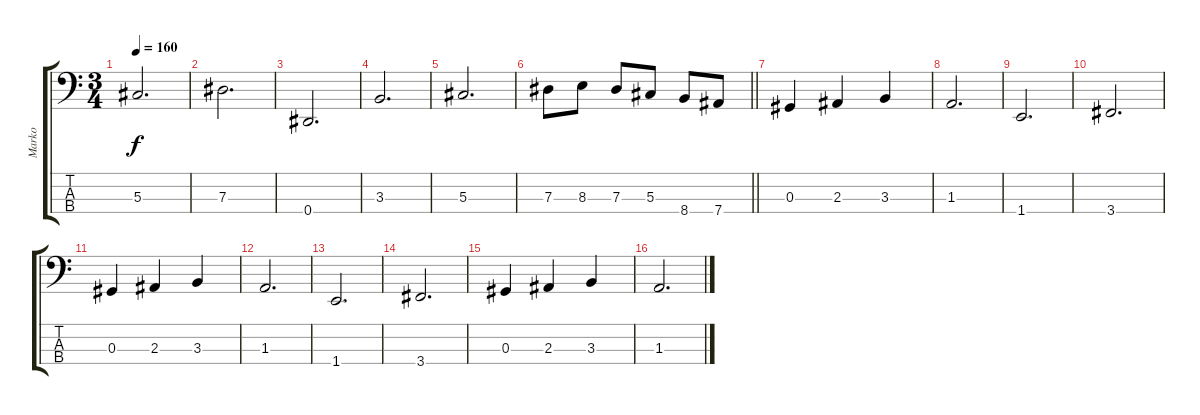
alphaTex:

\track ("Marko" "Marko") {instrument electricbasspick}
\staff {score tabs}
\tuning (Gb2 Db2 Ab1 Eb1) {hide}
\ts (3 4)
\tempo 160
\clef f4
\ks c
5.3.2{d dy f} |
7.3.2{d} |
0.4.2{d} |
3.3.2{d} |
5.3.2{d} |
\barLineRight lightlight
7.3.8 8.3.8 7.3.8 5.3.8 8.4.8 7.4.8 |
\section ("" "")
0.3.4 2.3.4 3.3.4 |
1.3.2{d} |
1.4.2{d} |
3.4.2{d} |
0.3.4 2.3.4 3.3.4 |
1.3.2{d} |
1.4.2{d} |
3.4.2{d} |
0.3.4 2.3.4 3.3.4 |
1.3.2{d}
